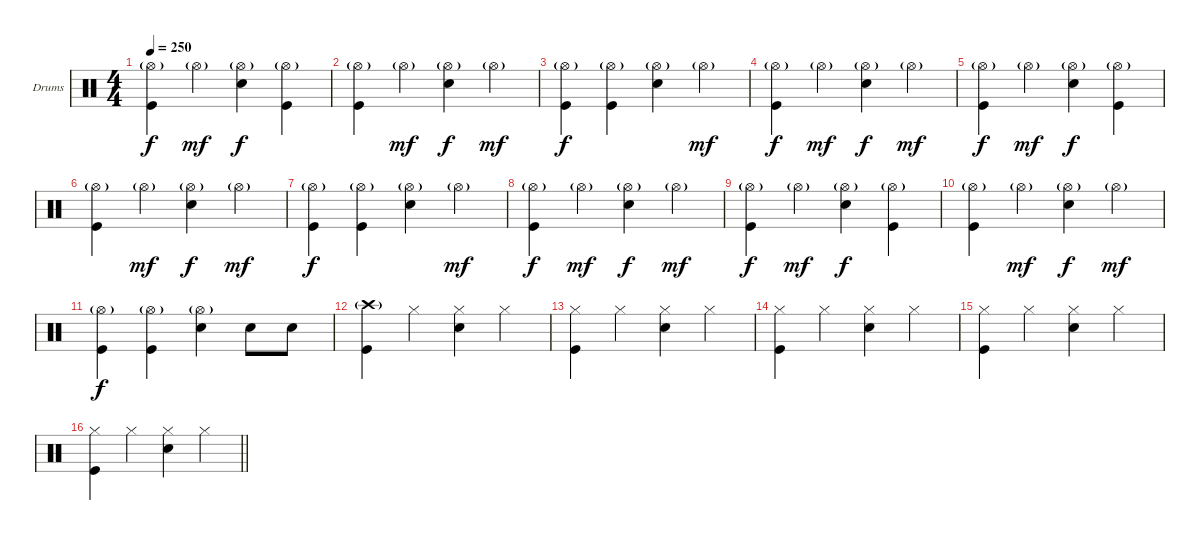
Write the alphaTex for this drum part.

\bracketExtendMode groupsimilarinstruments
\firstSystemTrackNameOrientation horizontal
\otherSystemsTrackNameOrientation horizontal
\track ("Drumkit" "Drums") {instrument percussion}
\staff {score}
\articulation defaults
\ts (4 4)
\tempo 250
\clef neutral
\ks c
("Hi-Hat (open)"{g} "Kick (hit)").4{dy f} "Hi-Hat (open)"{g}.4{dy mf} ("Hi-Hat (open)"{g} "Snare (hit) 2").4{dy f} ("Hi-Hat (open)"{g} "Kick (hit)").4 |
("Hi-Hat (open)"{g} "Kick (hit)").4 "Hi-Hat (open)"{g}.4{dy mf} ("Hi-Hat (open)"{g} "Snare (hit) 2").4{dy f} "Hi-Hat (open)"{g}.4{dy mf} |
("Hi-Hat (open)"{g} "Kick (hit)").4{dy f} ("Hi-Hat (open)"{g} "Kick (hit)").4 ("Hi-Hat (open)"{g} "Snare (hit) 2").4 "Hi-Hat (open)"{g}.4{dy mf} |
("Hi-Hat (open)"{g} "Kick (hit)").4{dy f} "Hi-Hat (open)"{g}.4{dy mf} ("Hi-Hat (open)"{g} "Snare (hit) 2").4{dy f} "Hi-Hat (open)"{g}.4{dy mf} |
("Hi-Hat (open)"{g} "Kick (hit)").4{dy f} "Hi-Hat (open)"{g}.4{dy mf} ("Hi-Hat (open)"{g} "Snare (hit) 2").4{dy f} ("Hi-Hat (open)"{g} "Kick (hit)").4 |
("Hi-Hat (open)"{g} "Kick (hit)").4 "Hi-Hat (open)"{g}.4{dy mf} ("Hi-Hat (open)"{g} "Snare (hit) 2").4{dy f} "Hi-Hat (open)"{g}.4{dy mf} |
("Hi-Hat (open)"{g} "Kick (hit)").4{dy f} ("Hi-Hat (open)"{g} "Kick (hit)").4 ("Hi-Hat (open)"{g} "Snare (hit) 2").4 "Hi-Hat (open)"{g}.4{dy mf} |
("Hi-Hat (open)"{g} "Kick (hit)").4{dy f} "Hi-Hat (open)"{g}.4{dy mf} ("Hi-Hat (open)"{g} "Snare (hit) 2").4{dy f} "Hi-Hat (open)"{g}.4{dy mf} |
("Hi-Hat (open)"{g} "Kick (hit)").4{dy f} "Hi-Hat (open)"{g}.4{dy mf} ("Hi-Hat (open)"{g} "Snare (hit) 2").4{dy f} ("Hi-Hat (open)"{g} "Kick (hit)").4 |
("Hi-Hat (open)"{g} "Kick (hit)").4 "Hi-Hat (open)"{g}.4{dy mf} ("Hi-Hat (open)"{g} "Snare (hit) 2").4{dy f} "Hi-Hat (open)"{g}.4{dy mf} |
("Hi-Hat (open)"{g} "Kick (hit)").4{dy f} ("Hi-Hat (open)"{g} "Kick (hit)").4 ("Hi-Hat (open)"{g} "Snare (hit) 2").4 "Snare (hit) 2".8 "Snare (hit) 2".8 |
("Crash high (hit)"{g} "Kick (hit)").4 "Hi-Hat (closed)".4 ("Hi-Hat (closed)" "Snare (hit) 2").4 "Hi-Hat (closed)".4 |
("Hi-Hat (closed)" "Kick (hit)").4 "Hi-Hat (closed)".4 ("Hi-Hat (closed)" "Snare (hit) 2").4 "Hi-Hat (closed)".4 |
("Hi-Hat (closed)" "Kick (hit)").4 "Hi-Hat (closed)".4 ("Hi-Hat (closed)" "Snare (hit) 2").4 "Hi-Hat (closed)".4 |
("Hi-Hat (closed)" "Kick (hit)").4 "Hi-Hat (closed)".4 ("Hi-Hat (closed)" "Snare (hit) 2").4 "Hi-Hat (closed)".4 |
\barLineRight lightlight
("Hi-Hat (closed)" "Kick (hit)").4 "Hi-Hat (closed)".4 ("Hi-Hat (closed)" "Snare (hit) 2").4 "Hi-Hat (closed)".4
